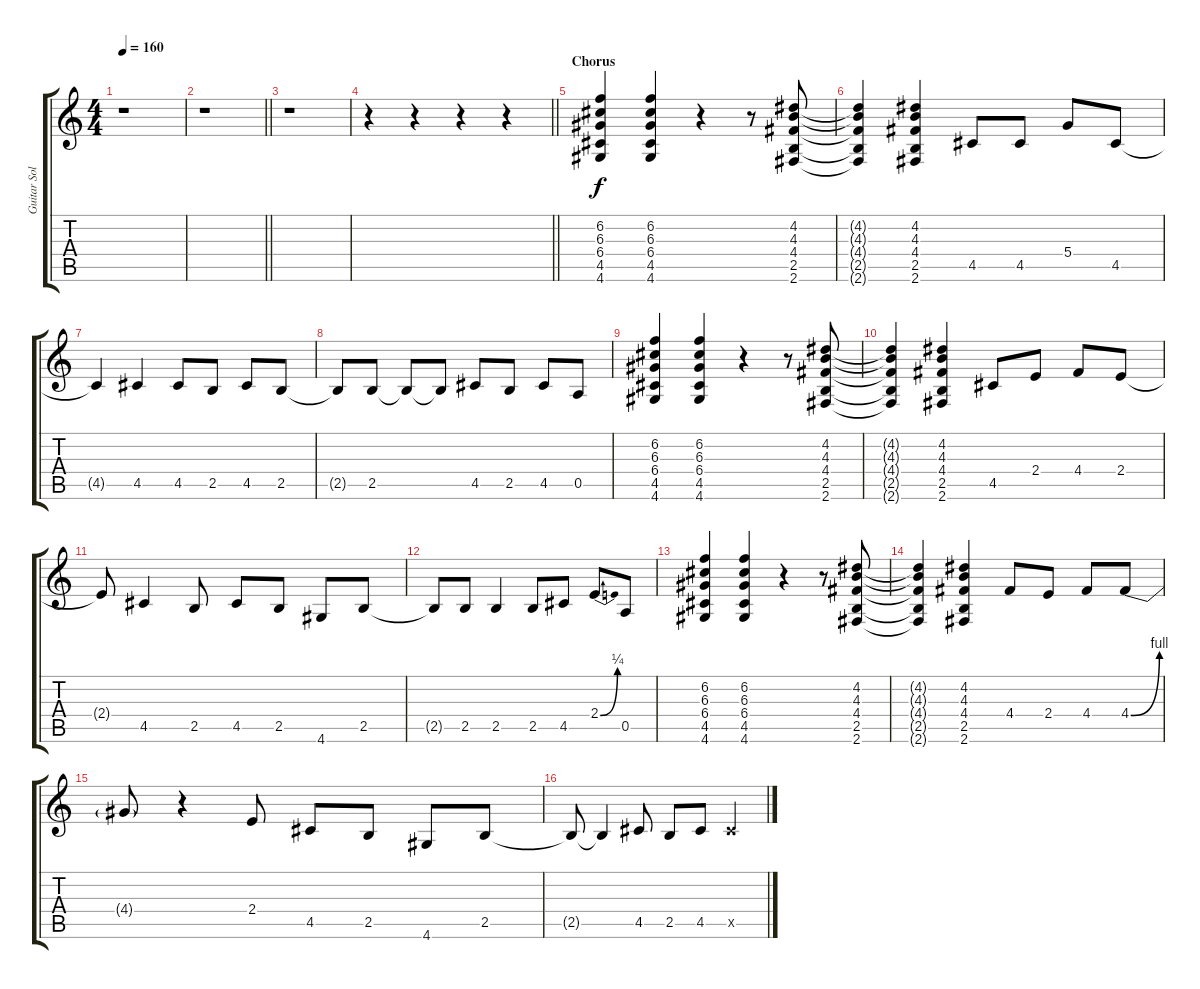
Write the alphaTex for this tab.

\track ("Guitar Solo" "Guitar Sol") {instrument distortionguitar}
\staff {score tabs}
\tuning (E4 B3 G3 D3 A2 E2) {hide}
\ts (4 4)
\tempo 160
\clef g2
\ks c
r.1{dy f} |
\barLineRight lightlight
r.1 |
r.1 |
\barLineRight lightlight
r.4 r.4 r.4 r.4 |
\section ("" "Chorus")
(6.2 6.3 6.4 4.5 4.6).4 (6.2 6.3 6.4 4.5 4.6).4 r.4 r.8 (4.2 4.3 4.4 2.5 2.6).8 |
(4.2{t} 4.3{t} 4.4{t} 2.5{t} 2.6{t}).4 (4.2 4.3 4.4 2.5 2.6).4 4.5.8 4.5.8 5.4.8 4.5.8 |
4.5{t}.4 4.5.4 4.5.8 2.5.8 4.5.8 2.5.8 |
2.5{t}.8 2.5.8 2.5{t}.8 2.5{t}.8 4.5.8 2.5.8 4.5.8 0.5.8 |
(6.2 6.3 6.4 4.5 4.6).4 (6.2 6.3 6.4 4.5 4.6).4 r.4 r.8 (4.2 4.3 4.4 2.5 2.6).8 |
(4.2{t} 4.3{t} 4.4{t} 2.5{t} 2.6{t}).4 (4.2 4.3 4.4 2.5 2.6).4 4.5.8 2.4.8 4.4.8 2.4.8 |
2.4{t}.8 4.5.4 2.5.8 4.5.8 2.5.8 4.6.8 2.5.8 |
2.5{t}.8 2.5.8 2.5.4 2.5.8 4.5.8 2.4{be (bend 0 0 60 1)}.8 0.5.8 |
(6.2 6.3 6.4 4.5 4.6).4 (6.2 6.3 6.4 4.5 4.6).4 r.4 r.8 (4.2 4.3 4.4 2.5 2.6).8 |
(4.2{t} 4.3{t} 4.4{t} 2.5{t} 2.6{t}).4 (4.2 4.3 4.4 2.5 2.6).4 4.4.8 2.4.8 4.4.8 4.4{be (bend 0 0 60 4)}.8 |
4.4{t}.8 r.4 2.4.8 4.5.8 2.5.8 4.6.8 2.5.8 |
2.5{t}.8 2.5{t}.4 4.5.8 2.5.8 4.5.8 4.5{x}.4
